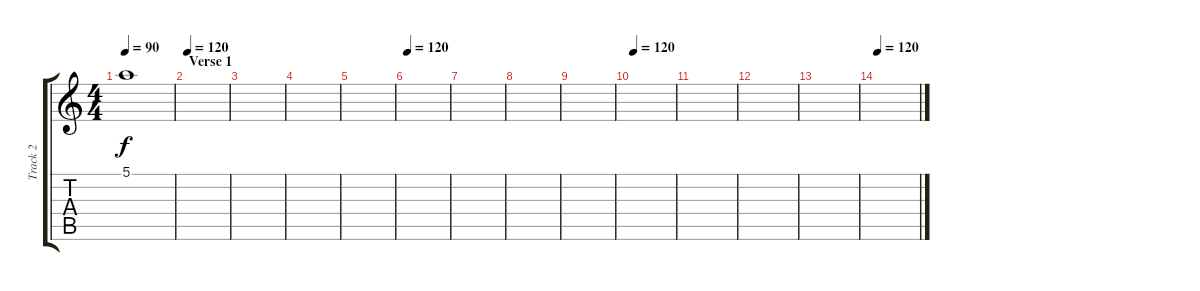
\track ("Track 2" "Track 2") {instrument acousticguitarsteel}
\staff {score tabs}
\tuning (E4 B3 G3 D3 A2 E2) {hide}
\ts (4 4)
\tempo 90
\clef g2
\ks c
5.1{t}.1{dy f} |
\section ("" "Verse 1")
\tempo 120
|
|
|
|
\tempo 120
|
|
|
|
\tempo 120
|
|
|
|
\tempo 120
